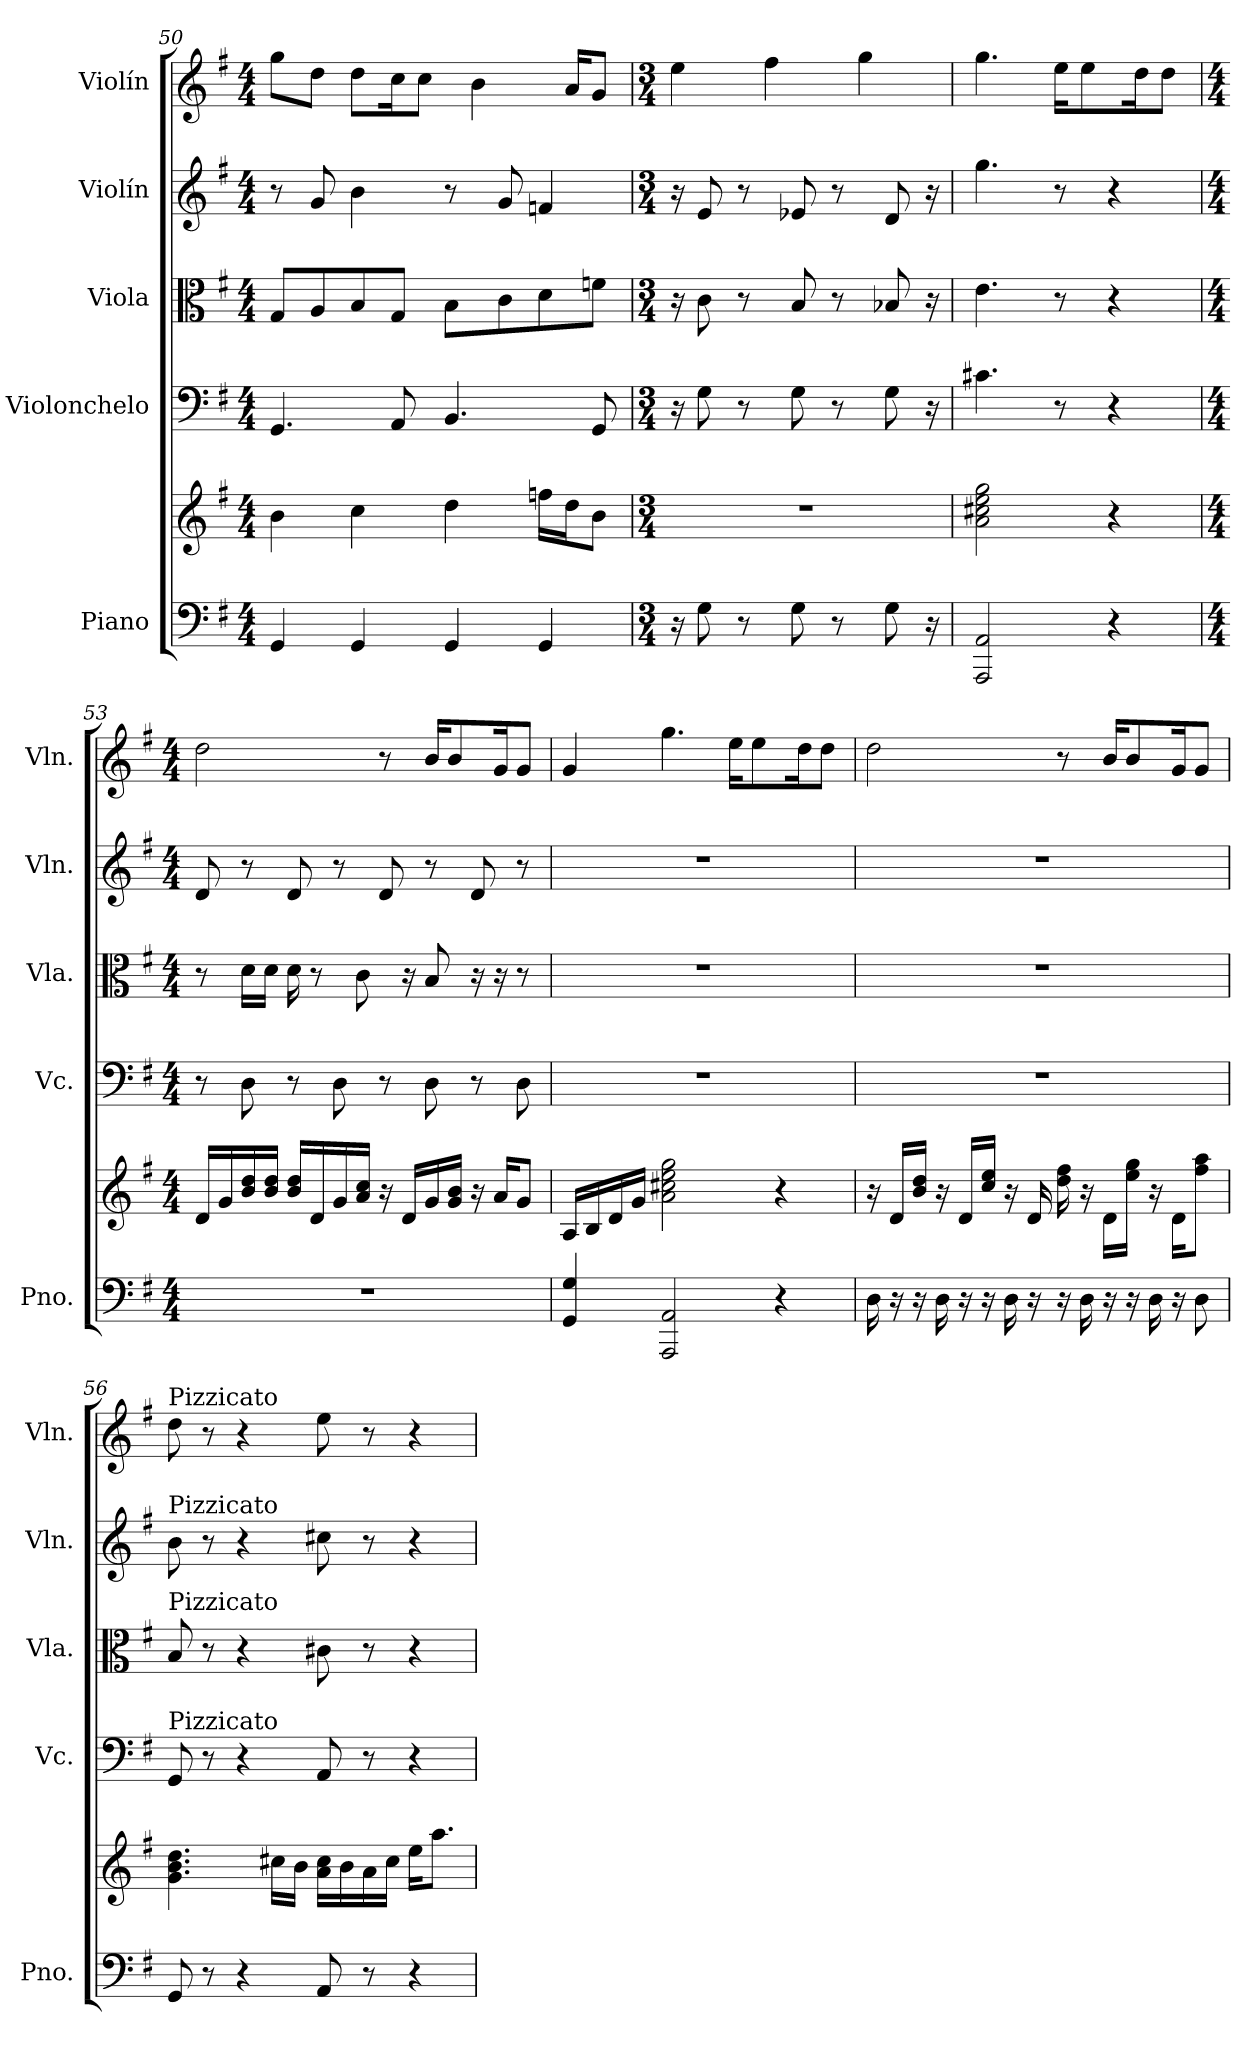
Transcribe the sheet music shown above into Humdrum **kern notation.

**kern	**kern	**kern	**kern	**kern	**kern
*part5	*part5	*part4	*part3	*part2	*part1
*staff6	*staff5	*staff4	*staff3	*staff2	*staff1
*I"Piano	*	*I"Violonchelo	*I"Viola	*I"Violín	*I"Violín
*I'Pno.	*	*I'Vc.	*I'Vla.	*I'Vln.	*I'Vln.
*clefF4	*clefG2	*clefF4	*clefC3	*clefG2	*clefG2
*k[f#]	*k[f#]	*k[f#]	*k[f#]	*k[f#]	*k[f#]
*M4/4	*M4/4	*M4/4	*M4/4	*M4/4	*M4/4
=50	=50	=50	=50	=50	=50
4GG/	4b\	4.GG/	8G/L	8r	8gg\L
.	.	.	8A/	8g/	8dd\J
4GG/	4cc\	.	8B/	4b\	8dd\L
.	.	8AA/	8G/J	.	16cc\K
.	.	.	.	.	8cc\J
4GG/	4dd\	4.BB/	8B\L	8r	.
.	.	.	.	.	4b\
.	.	.	8c\	8g/	.
4GG/	16ffn\LL	.	8d\	4fn/	.
.	16dd\J	.	.	.	16a/KL
.	8b\J	8GG/	8fn\J	.	8g/J
=51	=51	=51	=51	=51	=51
*M3/4	*M3/4	*M3/4	*M3/4	*M3/4	*M3/4
16r	2.r	16r	16r	16r	4ee\
8G\	.	8G\	8c\	8e/	.
8r	.	8r	8r	8r	.
.	.	.	.	.	4ff#\
8G\	.	8G\	8B/	8e-X/	.
8r	.	8r	8r	8r	.
.	.	.	.	.	4gg\
8G\	.	8G\	8B-X/	8d/	.
16r	.	16r	16r	16r	.
=52	=52	=52	=52	=52	=52
2AAA/ 2AA/	2a\ 2cc#X\ 2ee\ 2gg\	4.c#X\	4.e\	4.gg\	4.gg\
.	.	8r	8r	8r	16ee\KL
.	.	.	.	.	8ee\
4r	4r	4r	4r	4r	.
.	.	.	.	.	16dd\K
.	.	.	.	.	8dd\J
!!LO:PB:g=z
=53	=53	=53	=53	=53	=53
*M4/4	*M4/4	*M4/4	*M4/4	*M4/4	*M4/4
1r	16d/LL	8r	8r	8d/	2dd\
.	16g/	.	.	.	.
.	16b/ 16dd/	8D\	16d\LL	8r	.
.	16b/ 16dd/JJ	.	16d\JJ	.	.
.	16b/ 16dd/LL	8r	16d\	8d/	.
.	16d/	.	8r	.	.
.	16g/	8D\	.	8r	.
.	16a/ 16cc/JJ	.	8c\	.	.
.	16r	8r	.	8d/	8r
.	16d/LL	.	16r	.	.
.	16g/	8D\	8B/	8r	16b/KL
.	16g/ 16b/JJ	.	.	.	8b/
.	16r	8r	16r	8d/	.
.	16a/KL	.	16r	.	16g/K
.	8g/J	8D\	8r	8r	8g/J
=54	=54	=54	=54	=54	=54
4GG/ 4G/	16A/LL	1r	1r	1r	4g/
.	16B/	.	.	.	.
.	16d/	.	.	.	.
.	16g/JJ	.	.	.	.
2AAA/ 2AA/	2a\ 2cc#X\ 2ee\ 2gg\	.	.	.	4.gg\
.	.	.	.	.	16ee\KL
.	.	.	.	.	8ee\
4r	4r	.	.	.	.
.	.	.	.	.	16dd\K
.	.	.	.	.	8dd\J
=55	=55	=55	=55	=55	=55
16D\	16r	1r	1r	1r	2dd\
16r	16d/LL	.	.	.	.
16r	16b/ 16dd/JJ	.	.	.	.
16D\	16r	.	.	.	.
16r	16d/LL	.	.	.	.
16r	16cc/ 16ee/JJ	.	.	.	.
16D\	16r	.	.	.	.
16r	16d/	.	.	.	.
16r	16dd\ 16ff#\	.	.	.	8r
16D\	16r	.	.	.	.
16r	16d\LL	.	.	.	16b/KL
16r	16ee\ 16gg\JJ	.	.	.	8b/
16D\	16r	.	.	.	.
16r	16d\KL	.	.	.	16g/K
8D\	8ff#\ 8aa\J	.	.	.	8g/J
!!LO:LB:g=z
=56	=56	=56	=56	=56	=56
!	!	!	!	!	!LO:TX:a:t=Pizzicato
!	!	!	!	!LO:TX:a:t=Pizzicato	!
!	!	!	!LO:TX:a:t=Pizzicato	!	!
!	!	!LO:TX:a:t=Pizzicato	!	!	!
8GG/	4.g\ 4.b\ 4.dd\	8GG/	8B/	8b\	8dd\
8r	.	8r	8r	8r	8r
4r	.	4r	4r	4r	4r
.	16cc#X\LL	.	.	.	.
.	16b\JJ	.	.	.	.
8AA/	16a\ 16cc#\LL	8AA/	8c#X\	8cc#X\	8ee\
.	16b\	.	.	.	.
8r	16a\	8r	8r	8r	8r
.	16cc#\JJ	.	.	.	.
4r	16ee\KL	4r	4r	4r	4r
.	8.aa\J	.	.	.	.
=	=	=	=	=	=
*-	*-	*-	*-	*-	*-
